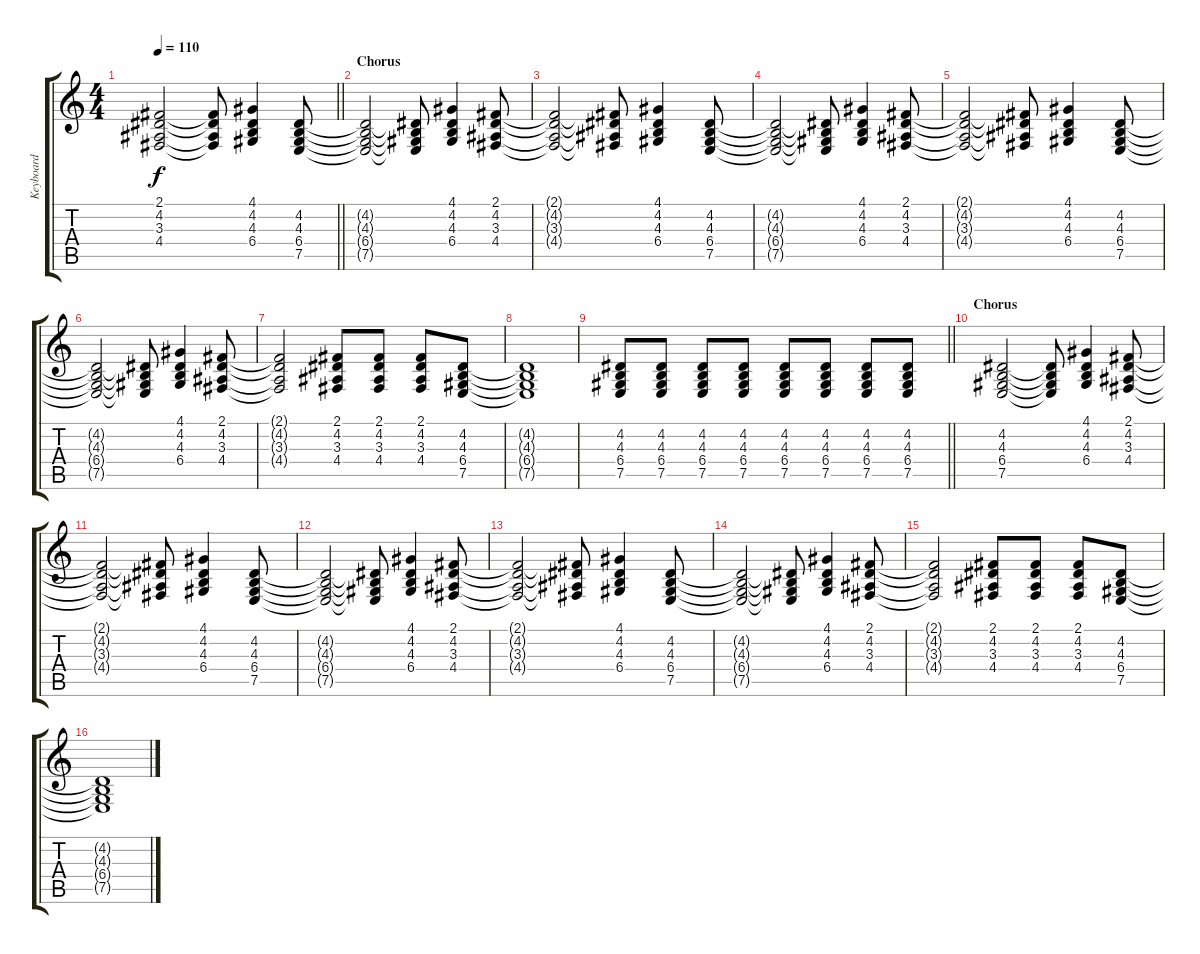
\track ("Keyboard" "Keyboard") {instrument electricpiano2}
\staff {score tabs}
\tuning (E4 B3 G3 D3 A2 E2) {hide}
\ts (4 4)
\tempo 110
\clef g2
\barLineRight lightlight
\ks c
(2.1{t} 4.2{t} 3.3{t} 4.4{t}).2{dy f} (2.1{t} 4.2{t} 3.3{t} 4.4{t}).8 (4.1 4.2 4.3 6.4).4 (4.2 4.3 6.4 7.5).8 |
\section ("" "Chorus")
(4.2{t} 4.3{t} 6.4{t} 7.5{t}).2 (4.2{t} 4.3{t} 6.4{t} 7.5{t}).8 (4.1 4.2 4.3 6.4).4 (2.1 4.2 3.3 4.4).8 |
(2.1{t} 4.2{t} 3.3{t} 4.4{t}).2 (2.1{t} 4.2{t} 3.3{t} 4.4{t}).8 (4.1 4.2 4.3 6.4).4 (4.2 4.3 6.4 7.5).8 |
(4.2{t} 4.3{t} 6.4{t} 7.5{t}).2 (4.2{t} 4.3{t} 6.4{t} 7.5{t}).8 (4.1 4.2 4.3 6.4).4 (2.1 4.2 3.3 4.4).8 |
(2.1{t} 4.2{t} 3.3{t} 4.4{t}).2 (2.1{t} 4.2{t} 3.3{t} 4.4{t}).8 (4.1 4.2 4.3 6.4).4 (4.2 4.3 6.4 7.5).8 |
(4.2{t} 4.3{t} 6.4{t} 7.5{t}).2 (4.2{t} 4.3{t} 6.4{t} 7.5{t}).8 (4.1 4.2 4.3 6.4).4 (2.1 4.2 3.3 4.4).8 |
(2.1{t} 4.2{t} 3.3{t} 4.4{t}).2 (2.1 4.2 3.3 4.4).8 (2.1 4.2 3.3 4.4).8 (2.1 4.2 3.3 4.4).8 (4.2 4.3 6.4 7.5).8 |
(4.2{t} 4.3{t} 6.4{t} 7.5{t}).1 |
\barLineRight lightlight
(4.2 4.3 6.4 7.5).8 (4.2 4.3 6.4 7.5).8{volume 14} (4.2 4.3 6.4 7.5).8 (4.2 4.3 6.4 7.5).8 (4.2 4.3 6.4 7.5).8 (4.2 4.3 6.4 7.5).8 (4.2 4.3 6.4 7.5).8 (4.2 4.3 6.4 7.5).8 |
\section ("" "Chorus")
(4.2 4.3 6.4 7.5).2 (4.2{t} 4.3{t} 6.4{t} 7.5{t}).8 (4.1 4.2 4.3 6.4).4 (2.1 4.2 3.3 4.4).8 |
(2.1{t} 4.2{t} 3.3{t} 4.4{t}).2 (2.1{t} 4.2{t} 3.3{t} 4.4{t}).8 (4.1 4.2 4.3 6.4).4 (4.2 4.3 6.4 7.5).8 |
(4.2{t} 4.3{t} 6.4{t} 7.5{t}).2 (4.2{t} 4.3{t} 6.4{t} 7.5{t}).8 (4.1 4.2 4.3 6.4).4 (2.1 4.2 3.3 4.4).8 |
(2.1{t} 4.2{t} 3.3{t} 4.4{t}).2 (2.1{t} 4.2{t} 3.3{t} 4.4{t}).8 (4.1 4.2 4.3 6.4).4 (4.2 4.3 6.4 7.5).8 |
(4.2{t} 4.3{t} 6.4{t} 7.5{t}).2 (4.2{t} 4.3{t} 6.4{t} 7.5{t}).8 (4.1 4.2 4.3 6.4).4 (2.1 4.2 3.3 4.4).8 |
(2.1{t} 4.2{t} 3.3{t} 4.4{t}).2 (2.1 4.2 3.3 4.4).8 (2.1 4.2 3.3 4.4).8 (2.1 4.2 3.3 4.4).8 (4.2 4.3 6.4 7.5).8 |
(4.2{t} 4.3{t} 6.4{t} 7.5{t}).1
